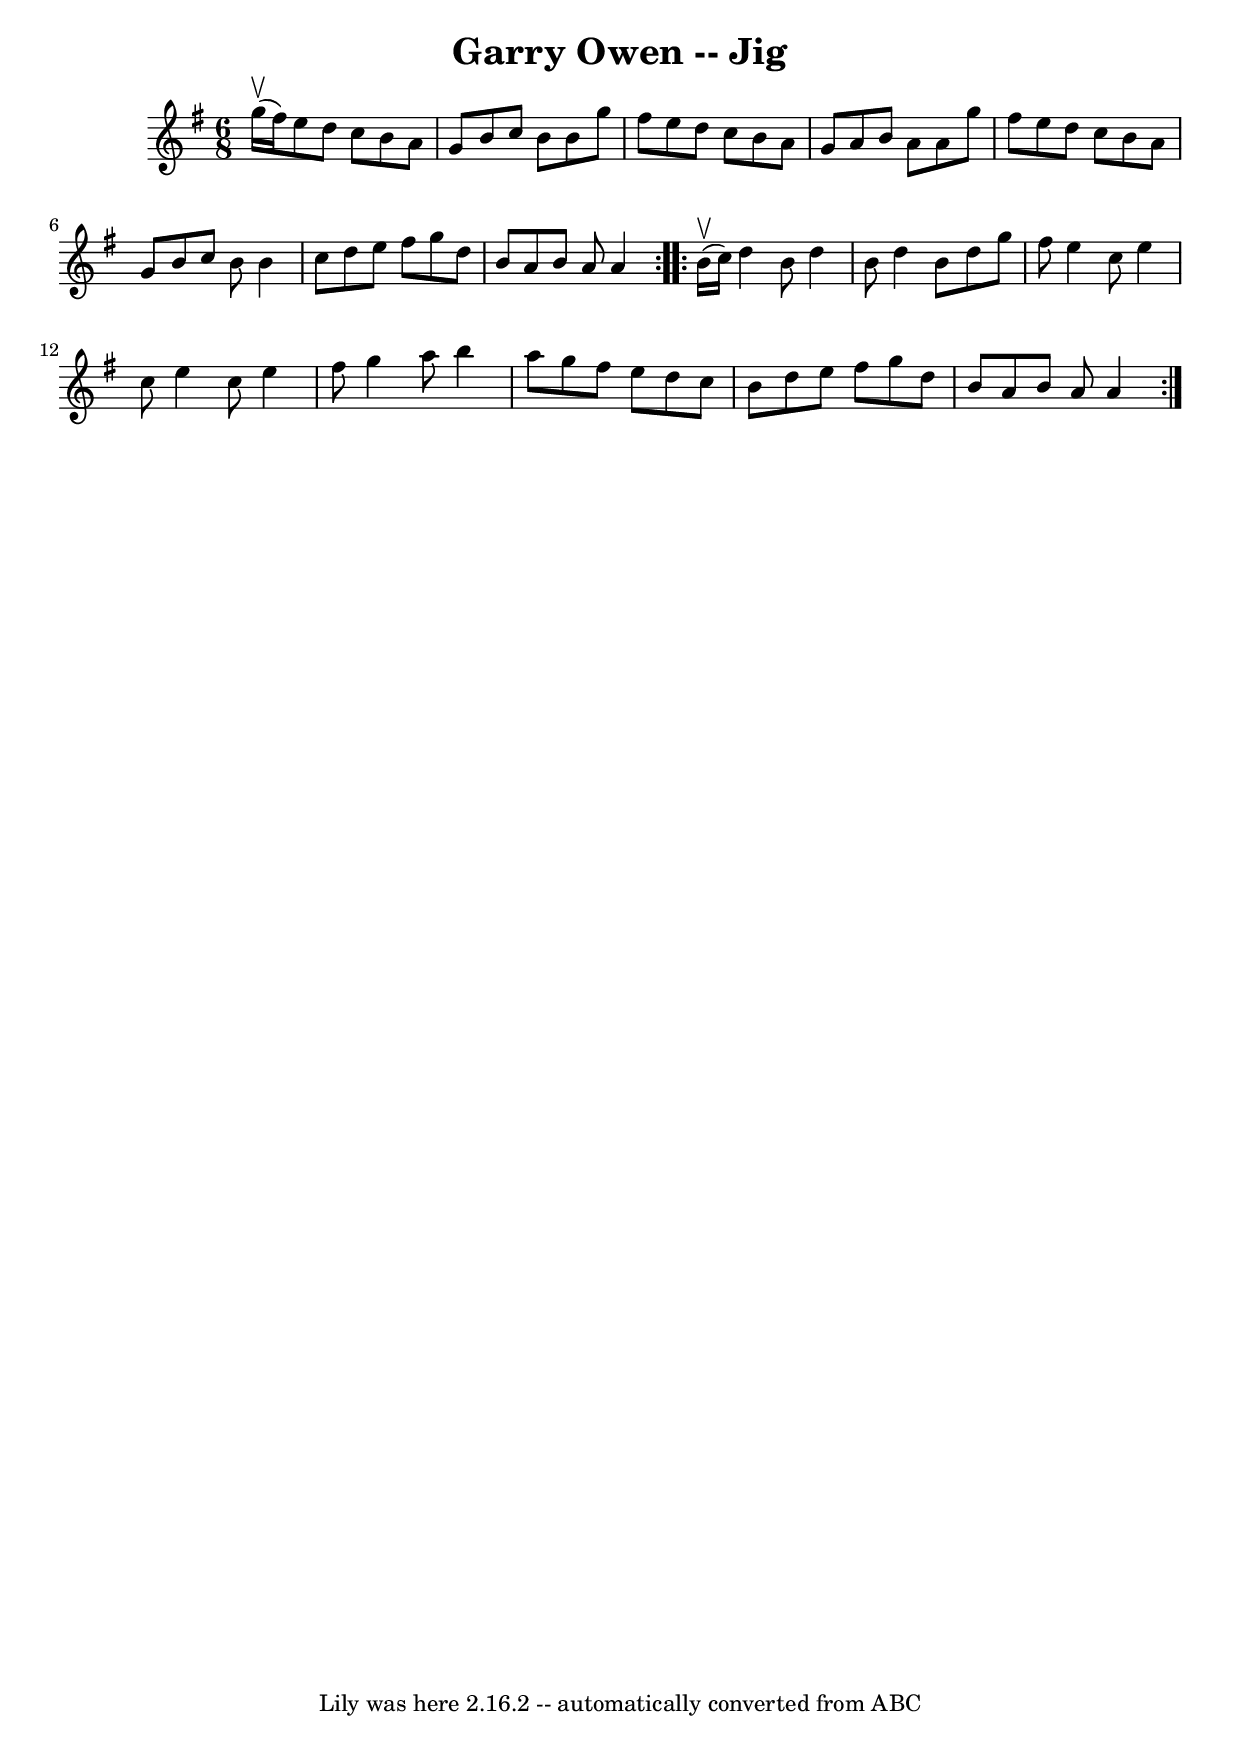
\version "2.7.40"
\include "Mammoth.ily"
\header {
	book = "Ryan's Mammoth Collection"
	crossRefNumber = "1"
	footnotes = "\\\\GARRY OWEN. (FORE AND AFTER.) Two couples stand in a line, partners\\\\facing each other.  All balance, straight or Highland chain, (this is\\\\repeat:ed two or three times) a lady and gent, stop in the centre and\\\\balance, straight right and left, other couple the same. Repeat: at:\\\\pleasure."
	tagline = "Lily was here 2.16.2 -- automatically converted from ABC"
	title = "Garry Owen -- Jig"
}
voicedefault =  {
\set Score.defaultBarType = "empty"

\repeat volta 2 {
\time 6/8 \key g \major g''16^\upbow(fis''16) |
 e''8 d''8  
 c''8 b'8 a'8 g'8  |
 b'8 c''8 b'8 b'8 g''8    
fis''8  |
 e''8 d''8 c''8 b'8 a'8 g'8  |
 a'8    
b'8 a'8 a'8 g''8 fis''8  |
 e''8 d''8 c''8 b'8    
a'8 g'8  |
 b'8 c''8 b'8 b'4 c''8  |
 d''8    
e''8 fis''8 g''8 d''8 b'8  |
 a'8 b'8 a'8 a'4  
} \repeat volta 2 { b'16^\upbow(c''16) |
 d''4 b'8    
d''4 b'8  |
 d''4 b'8 d''8 g''8 fis''8  |
 e''4  
 c''8 e''4 c''8  |
 e''4 c''8 e''4 fis''8  |
   
g''4 a''8 b''4 a''8  |
 g''8 fis''8 e''8 d''8 c''8 
 b'8  |
 d''8 e''8 fis''8 g''8 d''8 b'8  |
   
a'8 b'8 a'8 a'4  }   
}

\score{
    <<

	\context Staff="default"
	{
	    \voicedefault 
	}

    >>
	\layout {
	}
	\midi {}
}
